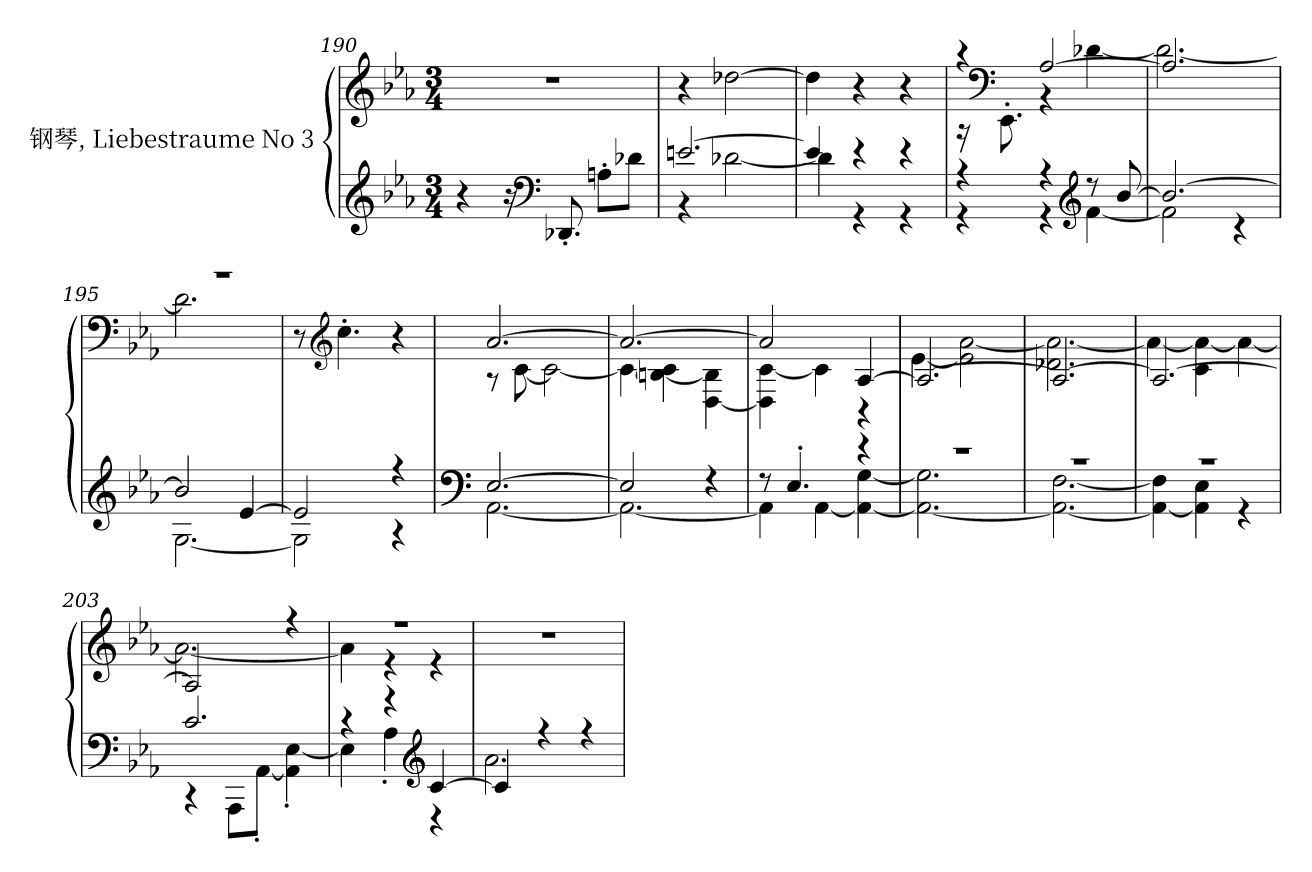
**kern	**kern
*part1	*part1
*staff2	*staff1
*I"钢琴, Liebestraume No 3	*
*clefG2	*clefG2
*k[b-e-a-]	*k[b-e-a-]
*M3/4	*M3/4
=190	=190
4r	2.r
16r	.
*clefF4	*
8.DD-X'/	.
8An'\L	.
8d-X\J	.
=191	=191
*^	*
[2.en/	4r	4r
.	[2d-X\	[2dd-X\
=192	=192	=192
4e/]	4d-\]	4dd-\]
4r	4r	4r
4r	4r	4r
!!LO:LB:g=z
=193	=193	=193
*	*	*^
4r	4r	4r	16r
*	*	*clefF4	*
.	.	.	8.EE-'\
4r	4r	[2A-/	4r
*clefG2	*	*	*
8r	[4f\	.	[4d-X\
[8b-/	.	.	.
=194	=194	=194	=194
2.b-/_	2f\]	2.A-/]	2.d-\_
.	4r	.	.
=195	=195	=195	=195
2b-/]	[2.G\	2.r	2.d-\]
[4e-/	.	.	.
*	*	*v	*v
=196	=196	=196
2e-/]	2G\]	8r
*	*	*clefG2
.	.	4.cc'\
4r	4r	4r
=197	=197	=197
*clefF4	*	*
*	*	*^
[2.E-/	[2.AA-\	[2.a-/	8r
.	.	.	[8c\
.	.	.	2c\_
=198	=198	=198	=198
2E-/]	2.AA-\_	2.a-/_	4c\_
.	.	.	[4Bn\ 4c\]
4r	.	.	[4D\ 4B\]
=199	=199	=199	=199
8r	4AA-\]	2a-/]	4D\] [4c\
4.E-'/	.	.	.
.	[4AA-\	.	4c\]
4r	4AA-\_ [4G\	[4A-/	4r
!!LO:LB:g=z	!!
=200	=200	=200	=200
2.r	2.AA-\_ 2.G\]	2.A-/_	[4e-\
.	.	.	2e-\] [2a-\
=201	=201	=201	=201
2.r	2.AA-\_ [2.F\	2.A-/_	2.d-X\ 2.a-\_
=202	=202	=202	=202
2.r	4AA-\_ 4F\]	2.A-/_	4a-\_
.	4AA-\] 4E-\	.	4c\ 4a-\_
.	4r	.	4a-\_
=203	=203	=203	=203
2.c/	4r	2A-/]	2.a-\_
.	8AAA-\L	.	.
.	[8AA-'\J	.	.
.	4AA-\]' [4E-\'	4r	.
=204	=204	=204	=204
4r	4E-\]	2.r	4a-\]
4r	4A-'\	.	4r
*clefG2	*	*	*
[4c/	4r	.	4r
*	*	*v	*v
=205	=205	=205
4c/]	2.a-\	2.r
4r	.	.
4r	.	.
*v	*v	*
=	=
*-	*-
